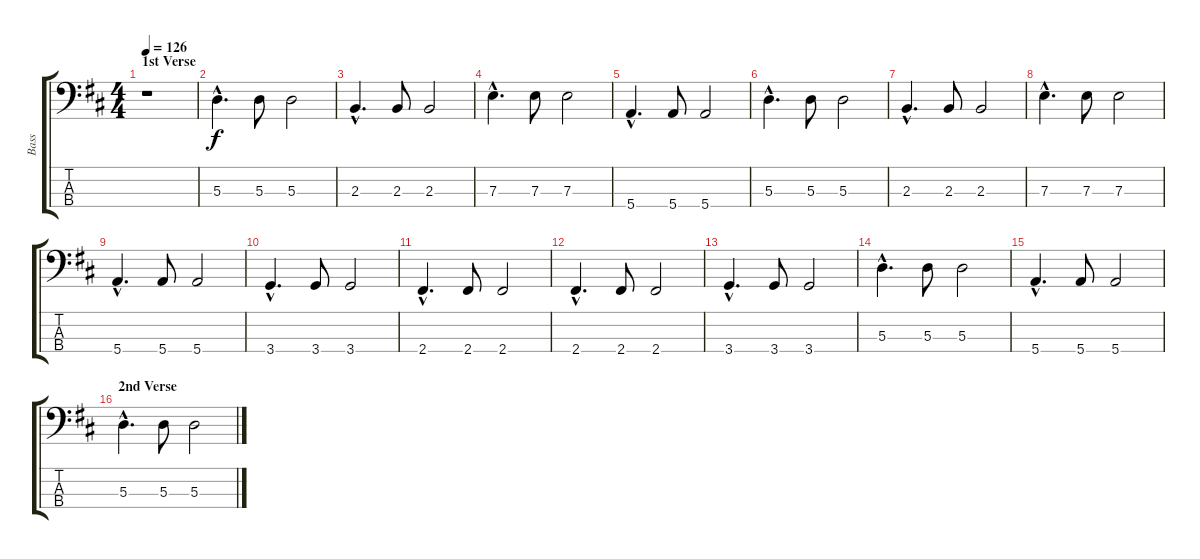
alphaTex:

\track ("Bass" "Bass") {instrument electricbassfinger}
\staff {score tabs}
\tuning (G2 D2 A1 E1) {hide}
\ts (4 4)
\section ("" "1st Verse")
\tempo 126
\clef f4
\ks d
r.1{dy f instrument electricbassfinger} |
5.3{hac}.4{d} 5.3.8 5.3.2 |
2.3{hac}.4{d} 2.3.8 2.3.2 |
7.3{hac}.4{d} 7.3.8 7.3.2 |
5.4{hac}.4{d} 5.4.8 5.4.2 |
5.3{hac}.4{d} 5.3.8 5.3.2 |
2.3{hac}.4{d} 2.3.8 2.3.2 |
7.3{hac}.4{d} 7.3.8 7.3.2 |
5.4{hac}.4{d} 5.4.8 5.4.2 |
3.4{hac}.4{d} 3.4.8 3.4.2 |
2.4{hac}.4{d} 2.4.8 2.4.2 |
2.4{hac}.4{d} 2.4.8 2.4.2 |
3.4{hac}.4{d} 3.4.8 3.4.2 |
5.3{hac}.4{d} 5.3.8 5.3.2 |
5.4{hac}.4{d} 5.4.8 5.4.2 |
\section ("" "2nd Verse")
5.3{hac}.4{d} 5.3.8 5.3.2
